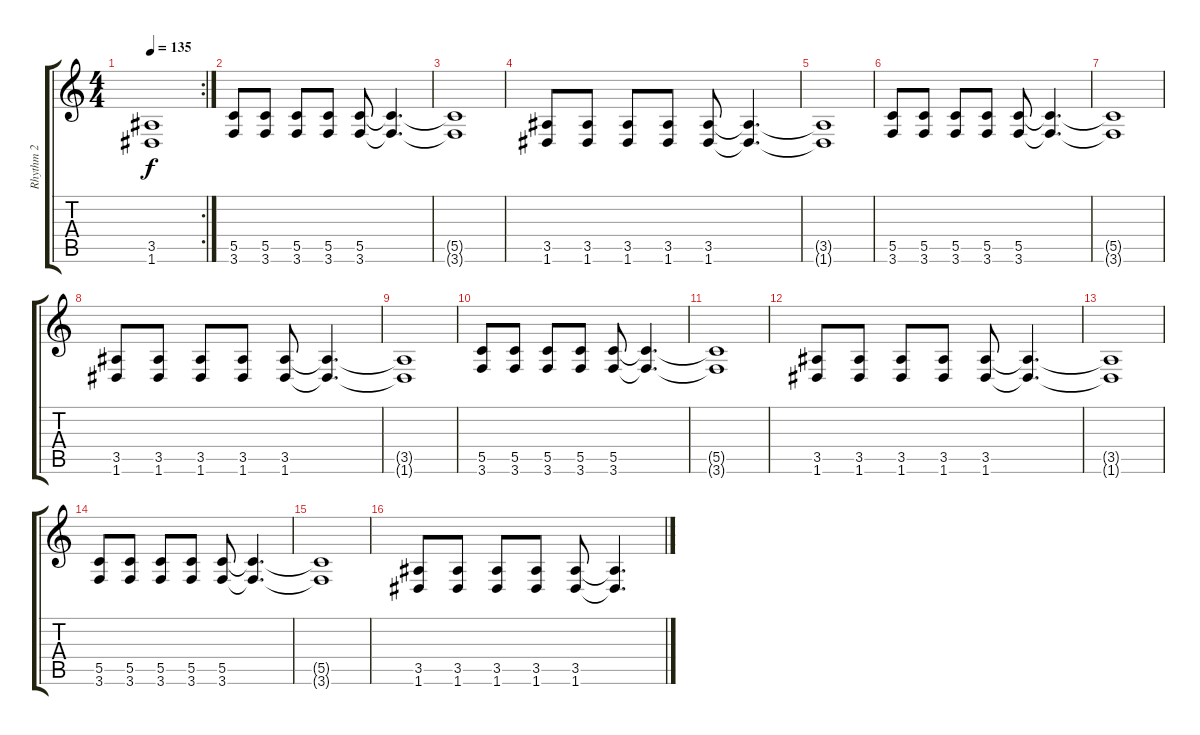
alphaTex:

\track ("Rhythm 2" "Rhythm 2") {instrument distortionguitar}
\staff {score tabs}
\tuning (D4 A3 F3 C3 G2 D2) {hide}
\rc 2
\ts (4 4)
\tempo 135
\clef g2
\ks c
(3.5{t} 1.6{t}).1{dy f} |
(5.5 3.6).8 (5.5 3.6).8 (5.5 3.6).8 (5.5 3.6).8 (5.5 3.6).8 (5.5{t} 3.6{t}).4{d} |
(5.5{t} 3.6{t}).1 |
(3.5 1.6).8 (3.5 1.6).8 (3.5 1.6).8 (3.5 1.6).8 (3.5 1.6).8 (3.5{t} 1.6{t}).4{d} |
(3.5{t} 1.6{t}).1 |
(5.5 3.6).8 (5.5 3.6).8 (5.5 3.6).8 (5.5 3.6).8 (5.5 3.6).8 (5.5{t} 3.6{t}).4{d} |
(5.5{t} 3.6{t}).1 |
(3.5 1.6).8 (3.5 1.6).8 (3.5 1.6).8 (3.5 1.6).8 (3.5 1.6).8 (3.5{t} 1.6{t}).4{d} |
(3.5{t} 1.6{t}).1 |
(5.5 3.6).8 (5.5 3.6).8 (5.5 3.6).8 (5.5 3.6).8 (5.5 3.6).8 (5.5{t} 3.6{t}).4{d} |
(5.5{t} 3.6{t}).1 |
(3.5 1.6).8 (3.5 1.6).8 (3.5 1.6).8 (3.5 1.6).8 (3.5 1.6).8 (3.5{t} 1.6{t}).4{d} |
(3.5{t} 1.6{t}).1 |
(5.5 3.6).8 (5.5 3.6).8 (5.5 3.6).8 (5.5 3.6).8 (5.5 3.6).8 (5.5{t} 3.6{t}).4{d} |
(5.5{t} 3.6{t}).1 |
(3.5 1.6).8 (3.5 1.6).8 (3.5 1.6).8 (3.5 1.6).8 (3.5 1.6).8 (3.5{t} 1.6{t}).4{d}
